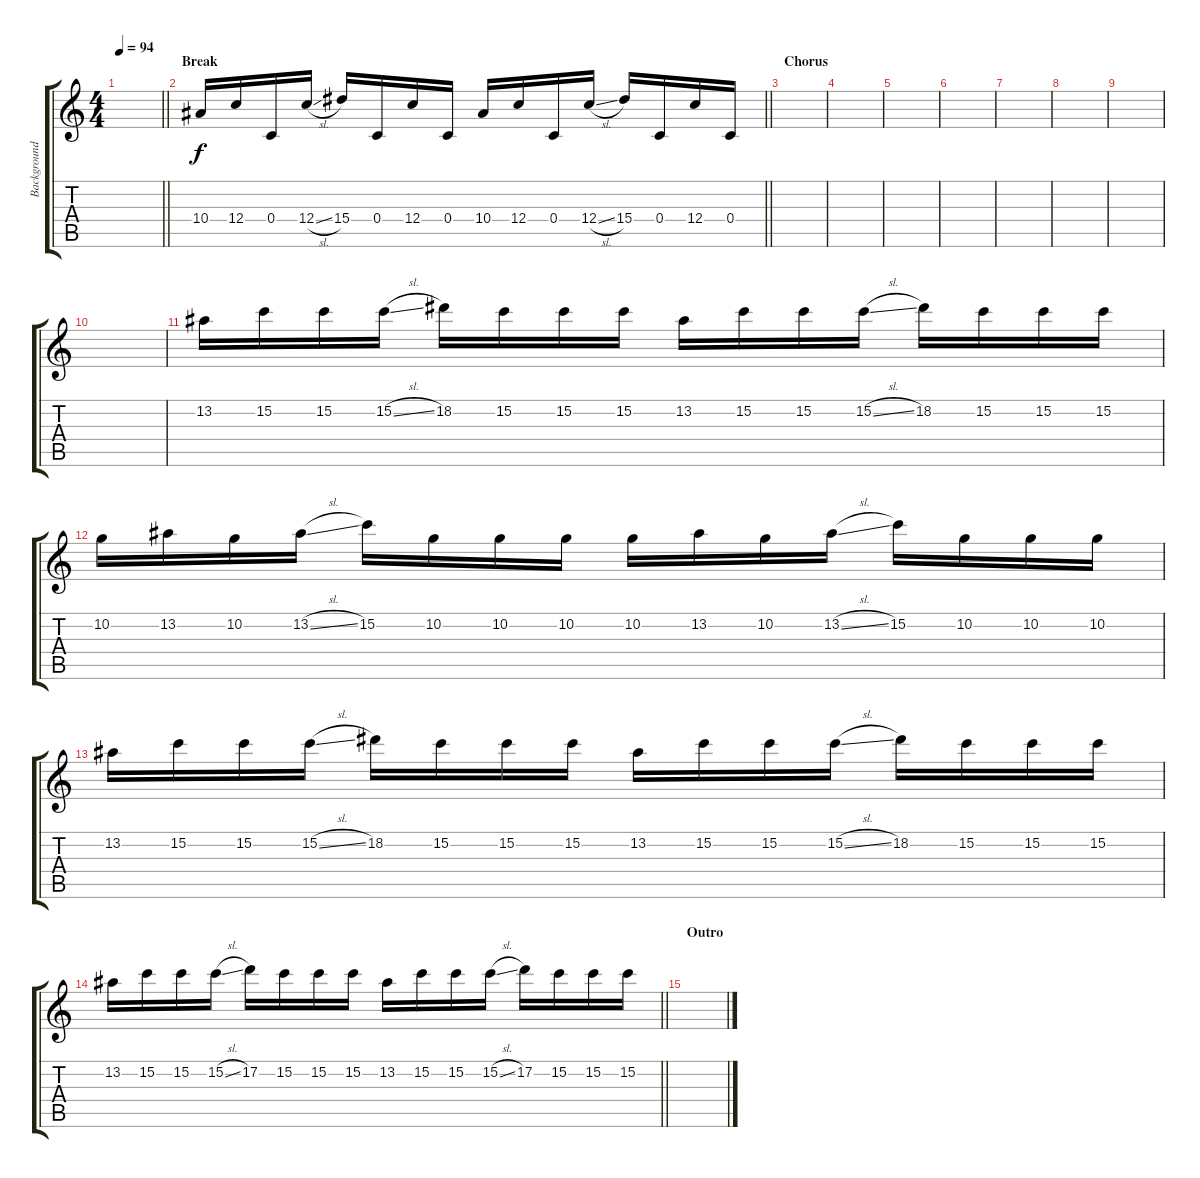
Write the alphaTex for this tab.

\track ("Background Guitar (Dan Jacobs)" "Background") {instrument distortionguitar}
\staff {score tabs}
\tuning (D4 A3 F3 C3 G2 C2) {hide}
\ts (4 4)
\tempo 94
\clef g2
\barLineRight lightlight
\ks c
|
\section ("" "Break")
\barLineRight lightlight
10.4.16 12.4.16 0.4.16 12.4{sl}.16 15.4.16 0.4.16 12.4.16 0.4.16 10.4.16 12.4.16 0.4.16 12.4{sl}.16 15.4.16 0.4.16 12.4.16 0.4.16 |
\section ("" "Chorus")
|
|
|
|
|
|
|
|
13.2.16{volume 6} 15.2.16 15.2.16 15.2{sl}.16 18.2.16 15.2.16 15.2.16 15.2.16 13.2.16 15.2.16 15.2.16 15.2{sl}.16 18.2.16 15.2.16 15.2.16 15.2.16 |
10.2.16 13.2.16 10.2.16 13.2{sl}.16 15.2.16 10.2.16 10.2.16 10.2.16 10.2.16 13.2.16 10.2.16 13.2{sl}.16 15.2.16 10.2.16 10.2.16 10.2.16 |
13.2.16 15.2.16 15.2.16 15.2{sl}.16 18.2.16 15.2.16 15.2.16 15.2.16 13.2.16 15.2.16 15.2.16 15.2{sl}.16 18.2.16 15.2.16 15.2.16 15.2.16 |
\barLineRight lightlight
13.2.16 15.2.16 15.2.16 15.2{sl}.16 17.2.16 15.2.16 15.2.16 15.2.16 13.2.16 15.2.16 15.2.16 15.2{sl}.16 17.2.16 15.2.16 15.2.16 15.2.16 |
\section ("" "Outro")
